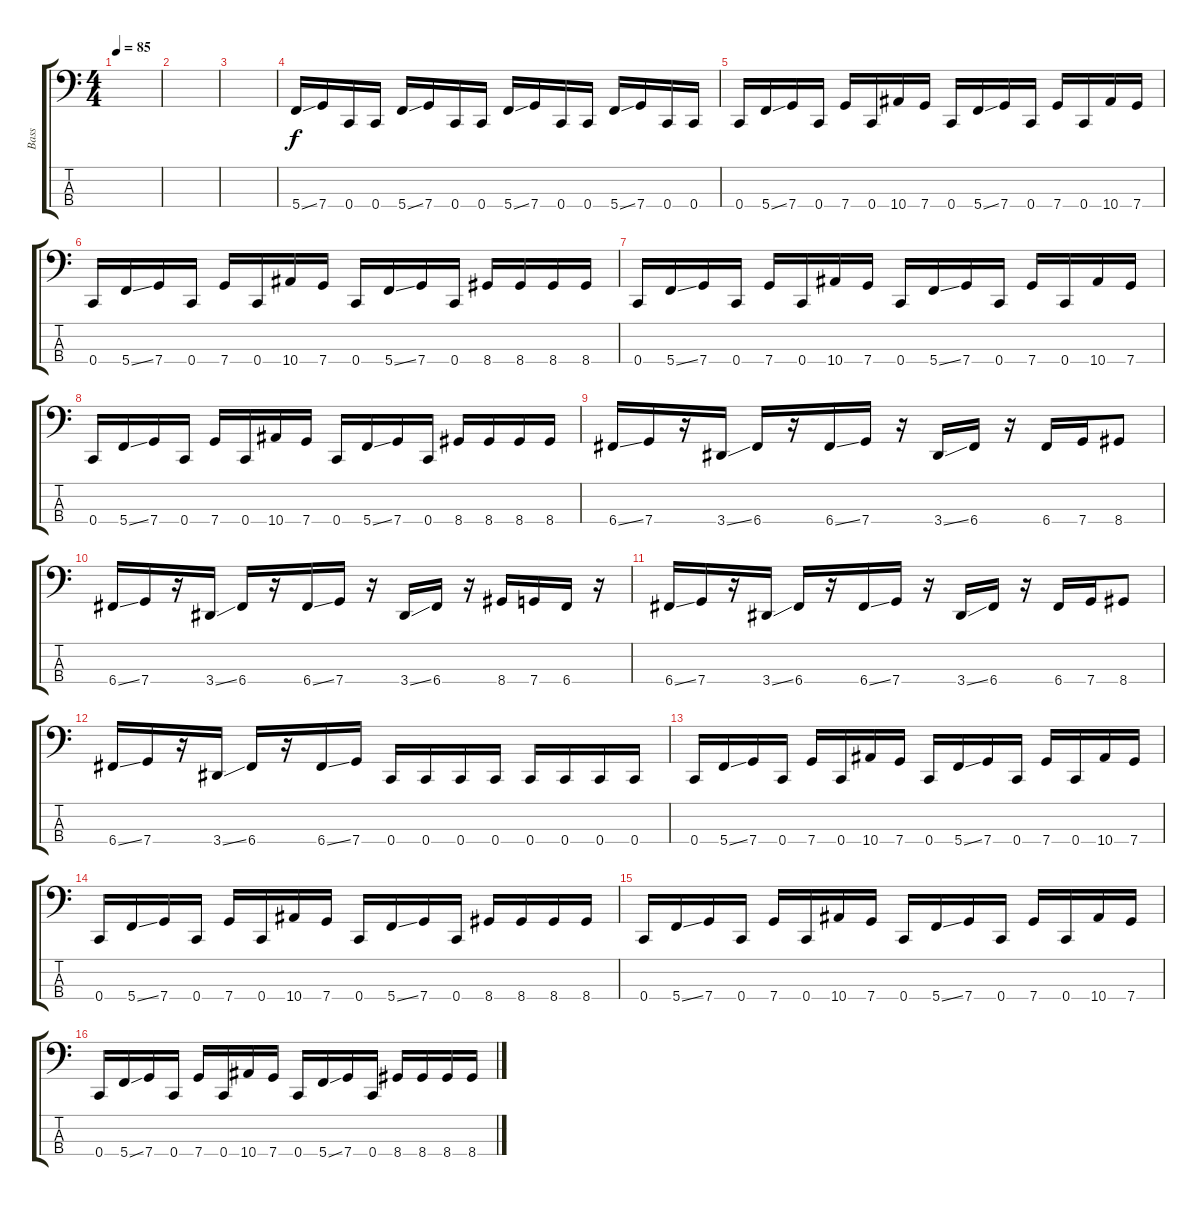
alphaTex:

\track ("Bass" "Bass") {instrument fretlessbass}
\staff {score tabs}
\tuning (G2 C2 G1 C1) {hide}
\ts (4 4)
\tempo 85
\clef f4
\ks c
|
|
|
5.4{ss}.16 7.4.16 0.4.16 0.4.16 5.4{ss}.16 7.4.16 0.4.16 0.4.16 5.4{ss}.16 7.4.16 0.4.16 0.4.16 5.4{ss}.16 7.4.16 0.4.16 0.4.16 |
0.4.16 5.4{ss}.16 7.4.16 0.4.16 7.4.16 0.4.16 10.4.16 7.4.16 0.4.16 5.4{ss}.16 7.4.16 0.4.16 7.4.16 0.4.16 10.4.16 7.4.16 |
0.4.16 5.4{ss}.16 7.4.16 0.4.16 7.4.16 0.4.16 10.4.16 7.4.16 0.4.16 5.4{ss}.16 7.4.16 0.4.16 8.4.16 8.4.16 8.4.16 8.4.16 |
0.4.16 5.4{ss}.16 7.4.16 0.4.16 7.4.16 0.4.16 10.4.16 7.4.16 0.4.16 5.4{ss}.16 7.4.16 0.4.16 7.4.16 0.4.16 10.4.16 7.4.16 |
0.4.16 5.4{ss}.16 7.4.16 0.4.16 7.4.16 0.4.16 10.4.16 7.4.16 0.4.16 5.4{ss}.16 7.4.16 0.4.16 8.4.16 8.4.16 8.4.16 8.4.16 |
6.4{ss}.16 7.4.16 r.16 3.4{ss}.16 6.4.16 r.16 6.4{ss}.16 7.4.16 r.16 3.4{ss}.16 6.4.16 r.16 6.4.16 7.4.16 8.4.8 |
6.4{ss}.16 7.4.16 r.16 3.4{ss}.16 6.4.16 r.16 6.4{ss}.16 7.4.16 r.16 3.4{ss}.16 6.4.16 r.16 8.4.16 7.4.16 6.4.16 r.16 |
6.4{ss}.16 7.4.16 r.16 3.4{ss}.16 6.4.16 r.16 6.4{ss}.16 7.4.16 r.16 3.4{ss}.16 6.4.16 r.16 6.4.16 7.4.16 8.4.8 |
6.4{ss}.16 7.4.16 r.16 3.4{ss}.16 6.4.16 r.16 6.4{ss}.16 7.4.16 0.4.16 0.4.16 0.4.16 0.4.16 0.4.16 0.4.16 0.4.16 0.4.16 |
0.4.16 5.4{ss}.16 7.4.16 0.4.16 7.4.16 0.4.16 10.4.16 7.4.16 0.4.16 5.4{ss}.16 7.4.16 0.4.16 7.4.16 0.4.16 10.4.16 7.4.16 |
0.4.16 5.4{ss}.16 7.4.16 0.4.16 7.4.16 0.4.16 10.4.16 7.4.16 0.4.16 5.4{ss}.16 7.4.16 0.4.16 8.4.16 8.4.16 8.4.16 8.4.16 |
0.4.16 5.4{ss}.16 7.4.16 0.4.16 7.4.16 0.4.16 10.4.16 7.4.16 0.4.16 5.4{ss}.16 7.4.16 0.4.16 7.4.16 0.4.16 10.4.16 7.4.16 |
0.4.16 5.4{ss}.16 7.4.16 0.4.16 7.4.16 0.4.16 10.4.16 7.4.16 0.4.16 5.4{ss}.16 7.4.16 0.4.16 8.4.16 8.4.16 8.4.16 8.4.16
